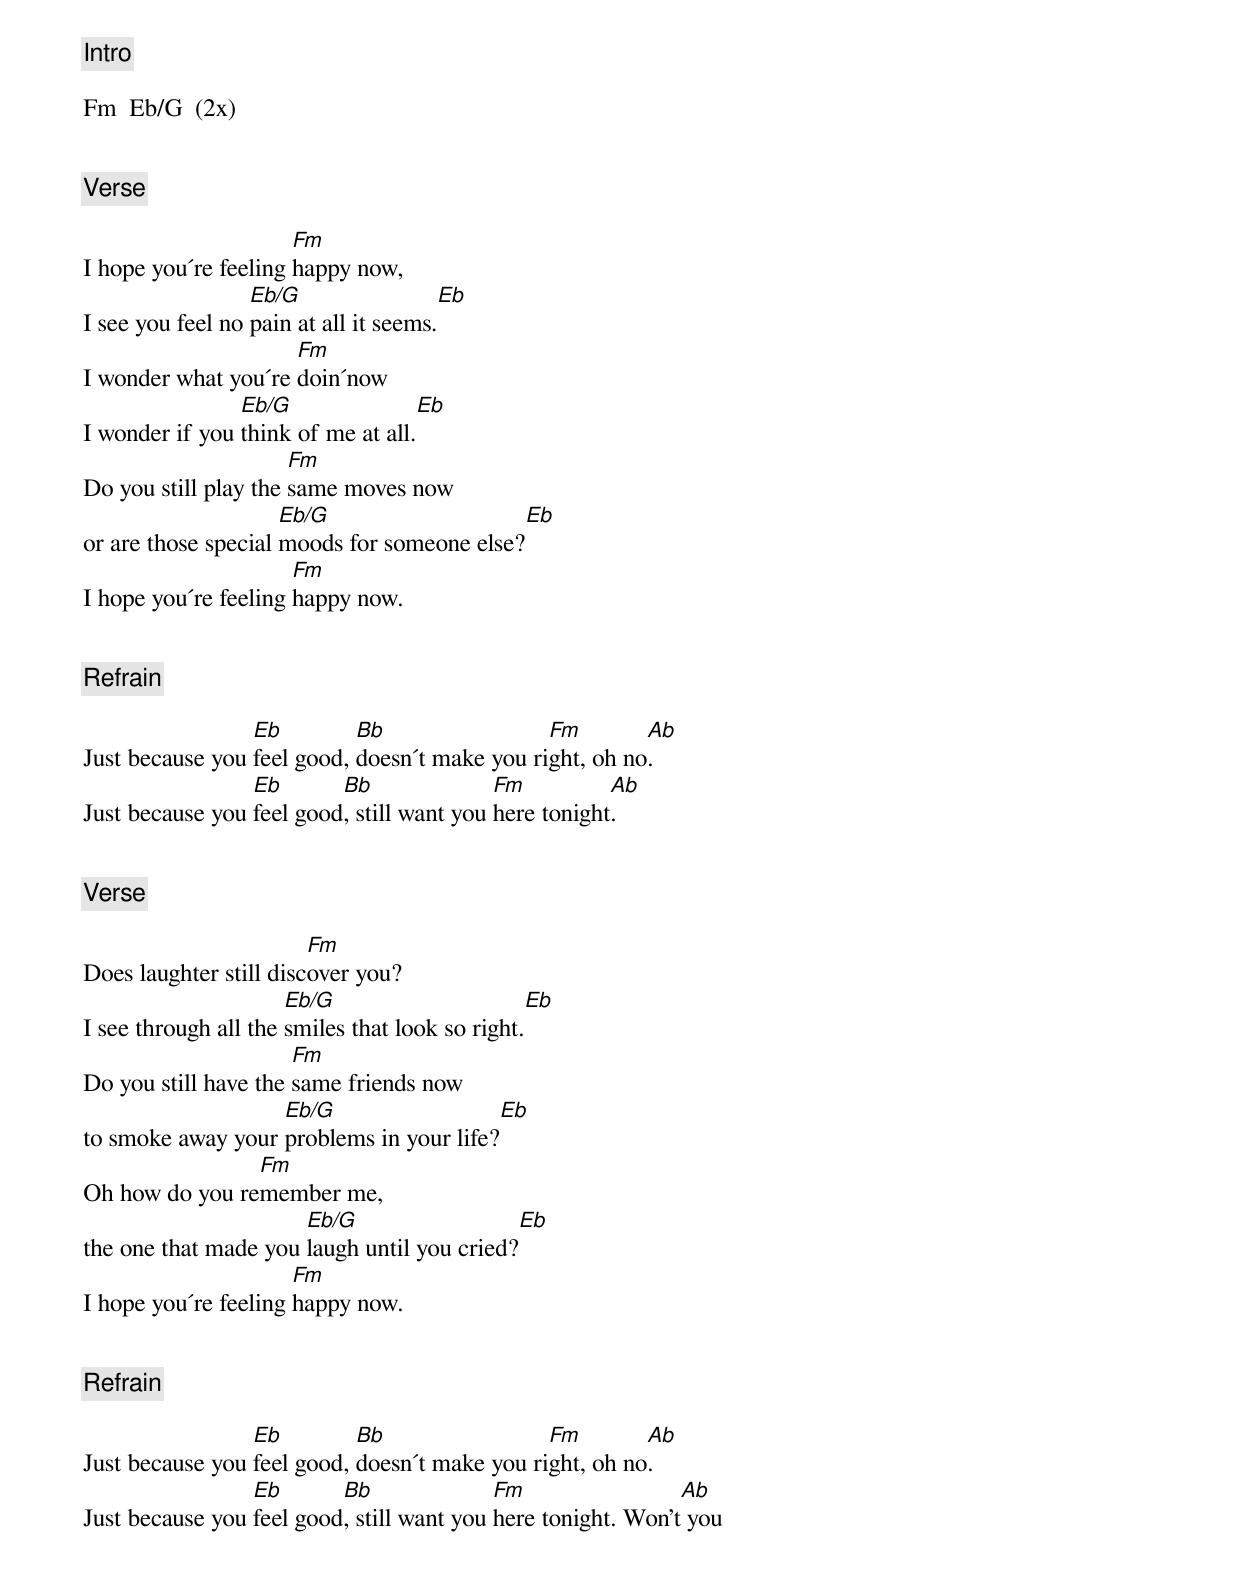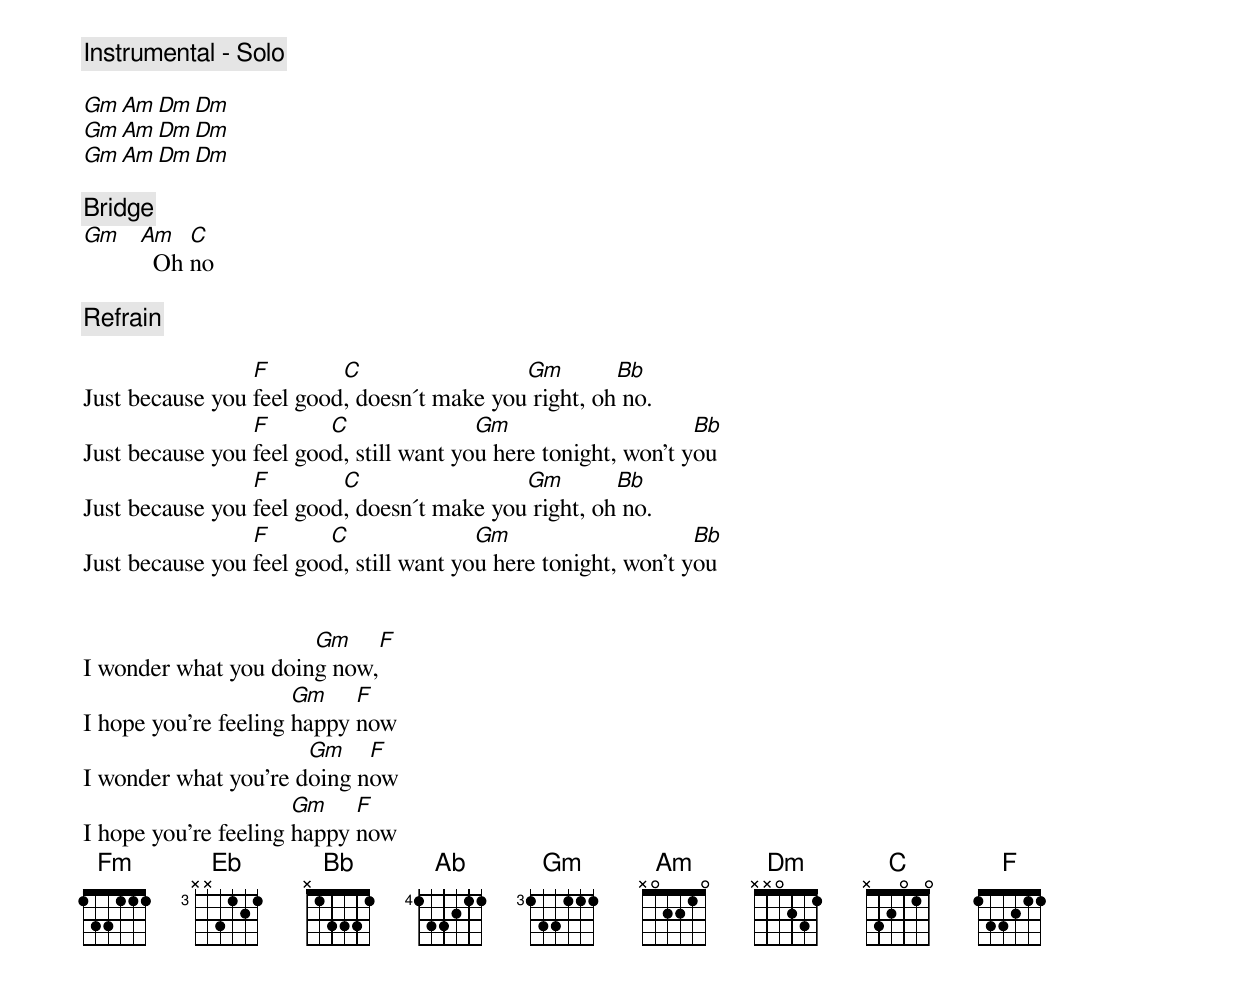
[Intro]

Fm  Eb/G  (2x)


[Verse]

                      Fm
I hope you´re feeling happy now,
                  Eb/G                  Eb
I see you feel no pain at all it seems.
                     Fm
I wonder what you´re doin´now
                Eb/G                Eb
I wonder if you think of me at all.
                      Fm
Do you still play the same moves now
                     Eb/G                    Eb
or are those special moods for someone else?
                      Fm
I hope you´re feeling happy now.


[Refrain]

                 Eb         Bb                 Fm        Ab
Just because you feel good, doesn´t make you right, oh no.
                 Eb       Bb               Fm          Ab
Just because you feel good, still want you here tonight.


[Verse]

                        Fm
Does laughter still discover you?
                      Eb/G                      Eb
I see through all the smiles that look so right.
                      Fm
Do you still have the same friends now
                   Eb/G                  Eb
to smoke away your problems in your life?
                Fm
Oh how do you remember me,
                      Eb/G                  Eb
the one that made you laugh until you cried?
                      Fm
I hope you´re feeling happy now.


[Refrain]

                 Eb         Bb                 Fm        Ab
Just because you feel good, doesn´t make you right, oh no.
                 Eb       Bb               Fm                 Ab
Just because you feel good, still want you here tonight. Won't you


[Instrumental - Solo]

Gm Am Dm Dm
Gm Am Dm Dm
Gm Am Dm Dm

[Bridge]
Gm Am   C
     Oh no

[Refrain]

                 F        C                 Gm        Bb
Just because you feel good, doesn´t make you right, oh no.
                 F       C               Gm                     Bb
Just because you feel good, still want you here tonight, won't you
                 F        C                 Gm        Bb
Just because you feel good, doesn´t make you right, oh no.
                 F       C               Gm                     Bb
Just because you feel good, still want you here tonight, won't you


                      Gm    F
I wonder what you doing now,
                      Gm    F
I hope you're feeling happy now
                      Gm    F
I wonder what you're doing now
                      Gm    F
I hope you're feeling happy now
